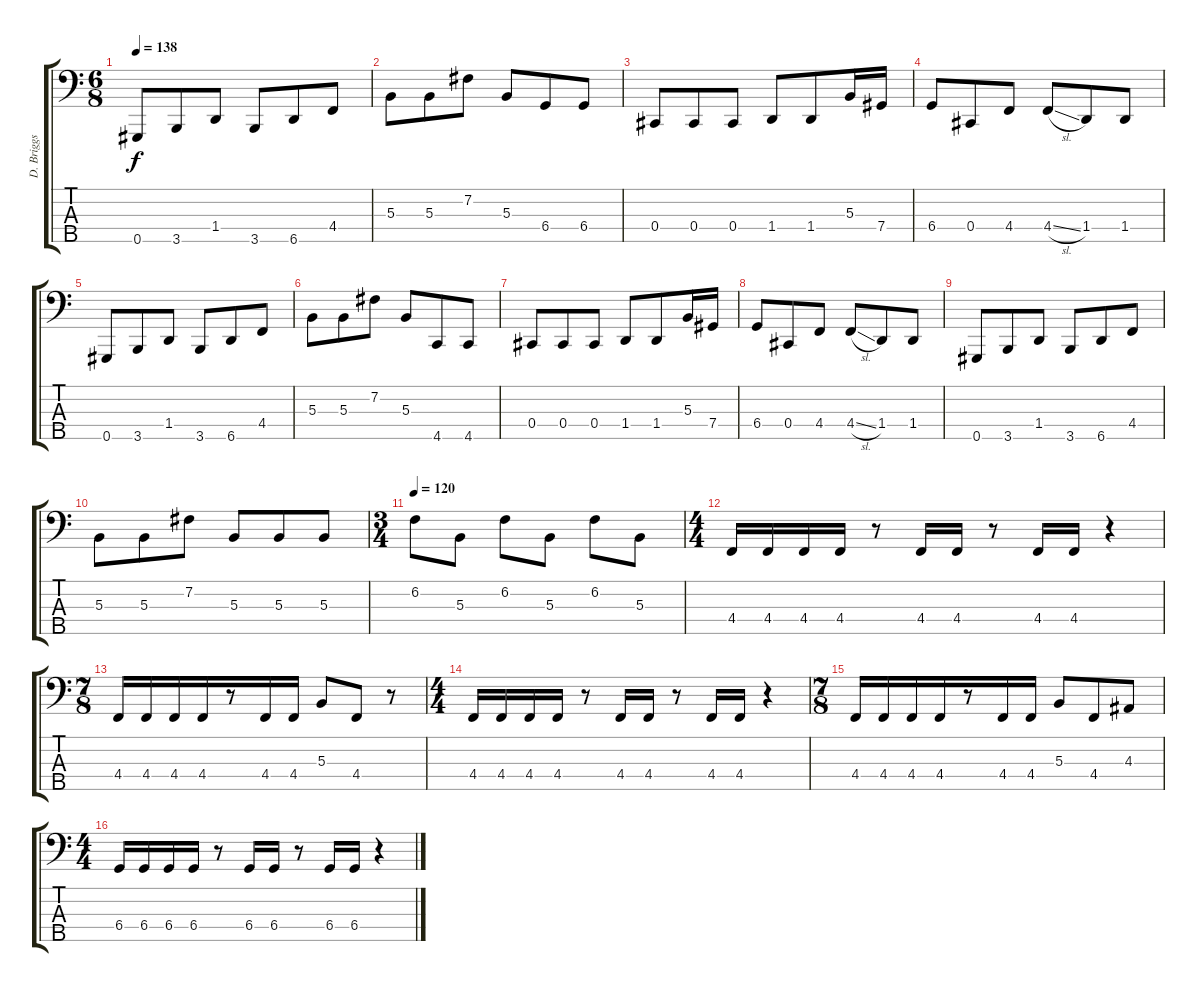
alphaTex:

\track ("D. Briggs Bass" "D. Briggs ") {instrument electricbassfinger}
\staff {score tabs}
\tuning (E2 B1 Gb1 Db1 Ab0) {hide}
\ts (6 8)
\tempo 138
\clef f4
\ks c
0.5.8{dy f} 3.5.8 1.4.8 3.5.8 6.5.8 4.4.8 |
5.3.8 5.3.8 7.2.8 5.3.8 6.4.8 6.4.8 |
0.4.8 0.4.8 0.4.8 1.4.8 1.4.8 5.3.16 7.4.16 |
6.4.8 0.4.8 4.4.8 4.4{sl}.8 1.4.8 1.4.8 |
0.5.8 3.5.8 1.4.8 3.5.8 6.5.8 4.4.8 |
5.3.8 5.3.8 7.2.8 5.3.8 4.5.8 4.5.8 |
0.4.8 0.4.8 0.4.8 1.4.8 1.4.8 5.3.16 7.4.16 |
6.4.8 0.4.8 4.4.8 4.4{sl}.8 1.4.8 1.4.8 |
0.5.8 3.5.8 1.4.8 3.5.8 6.5.8 4.4.8 |
5.3.8 5.3.8 7.2.8 5.3.8 5.3.8 5.3.8 |
\ts (3 4)
\tempo 120
6.2.8 5.3.8 6.2.8 5.3.8 6.2.8 5.3.8 |
\ts (4 4)
4.4.16 4.4.16 4.4.16 4.4.16 r.8 4.4.16 4.4.16 r.8 4.4.16 4.4.16 r.4 |
\ts (7 8)
4.4.16 4.4.16 4.4.16 4.4.16 r.8 4.4.16 4.4.16 5.3.8 4.4.8 r.8 |
\ts (4 4)
4.4.16 4.4.16 4.4.16 4.4.16 r.8 4.4.16 4.4.16 r.8 4.4.16 4.4.16 r.4 |
\ts (7 8)
4.4.16 4.4.16 4.4.16 4.4.16 r.8 4.4.16 4.4.16 5.3.8 4.4.8 4.3.8 |
\ts (4 4)
6.4.16 6.4.16 6.4.16 6.4.16 r.8 6.4.16 6.4.16 r.8 6.4.16 6.4.16 r.4
